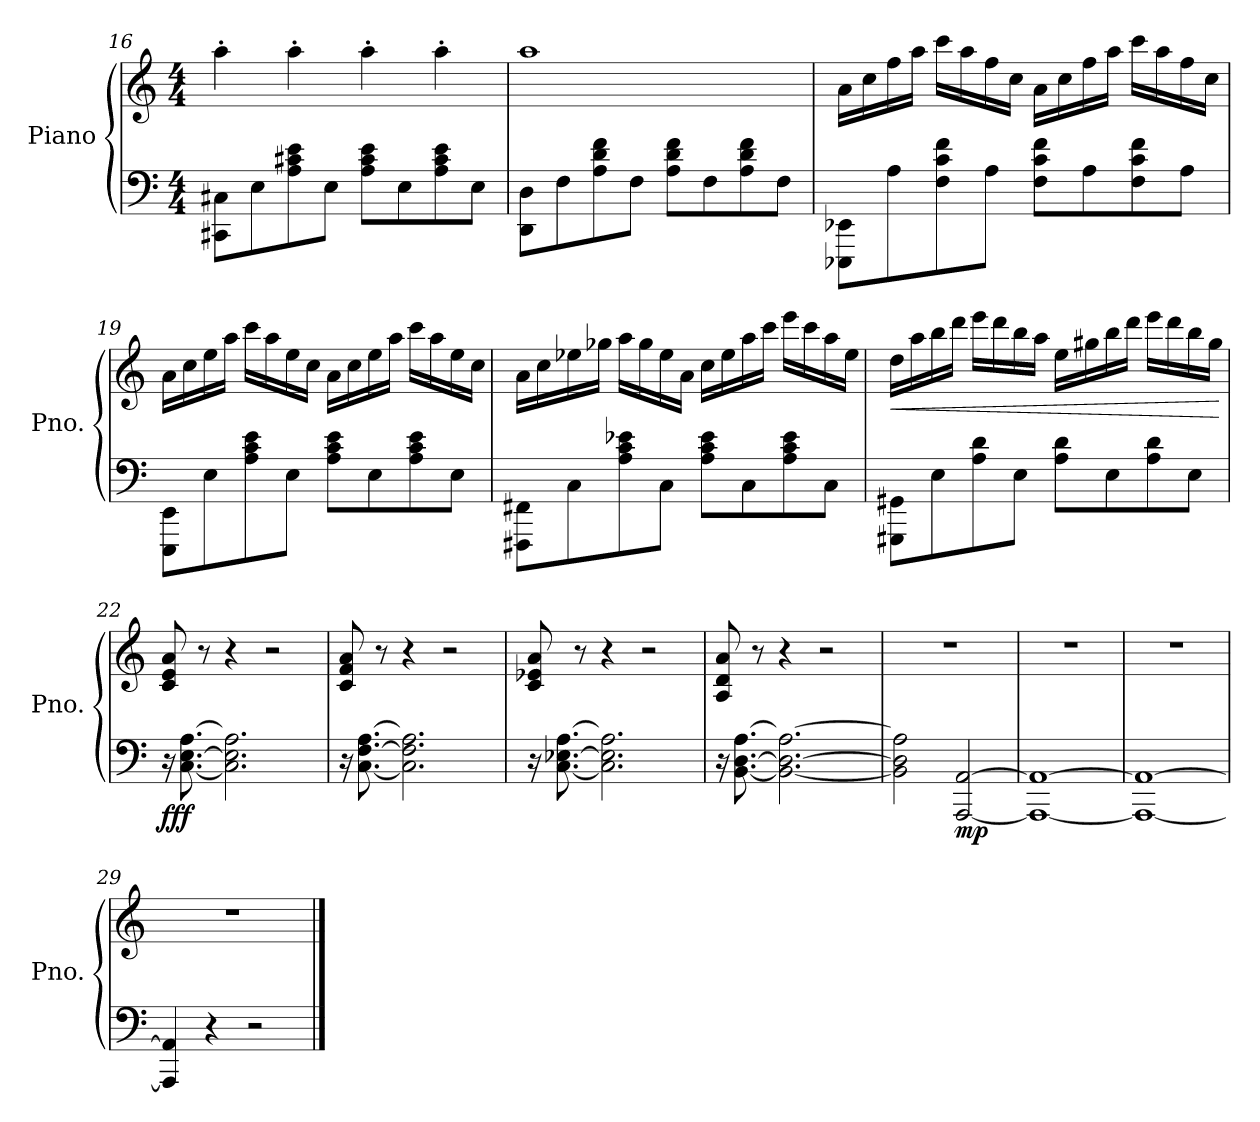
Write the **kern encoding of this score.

**kern	**kern	**dynam
*part1	*part1	*part1
*staff2	*staff1	*staff1/2
*I"Piano	*	*
*I'Pno.	*	*
*clefF4	*clefG2	*
*k[]	*k[]	*
*M4/4	*M4/4	*
=16	=16	=16
8CC#X\ 8C#X\L	4aa'\	.
8E\	.	.
8A\ 8c#X\ 8e\	4aa'\	.
8E\J	.	.
8A\ 8c#\ 8e\L	4aa'\	.
8E\	.	.
8A\ 8c#\ 8e\	4aa'\	.
8E\J	.	.
!!LO:LB:g=z
=17	=17	=17
8DD\ 8D\L	1aa	.
8F\	.	.
8A\ 8d\ 8f\	.	.
8F\J	.	.
8A\ 8d\ 8f\L	.	.
8F\	.	.
8A\ 8d\ 8f\	.	.
8F\J	.	.
=18	=18	=18
8EEE-X\ 8EE-X\L	16a\LL	.
.	16cc\	.
8A\	16ff\	.
.	16aa\JJ	.
8F\ 8c\ 8f\	16ccc\LL	.
.	16aa\	.
8A\J	16ff\	.
.	16cc\JJ	.
8F\ 8c\ 8f\L	16a\LL	.
.	16cc\	.
8A\	16ff\	.
.	16aa\JJ	.
8F\ 8c\ 8f\	16ccc\LL	.
.	16aa\	.
8A\J	16ff\	.
.	16cc\JJ	.
=19	=19	=19
8EEE\ 8EE\L	16a\LL	.
.	16cc\	.
8E\	16ee\	.
.	16aa\JJ	.
8A\ 8c\ 8e\	16ccc\LL	.
.	16aa\	.
8E\J	16ee\	.
.	16cc\JJ	.
8A\ 8c\ 8e\L	16a\LL	.
.	16cc\	.
8E\	16ee\	.
.	16aa\JJ	.
8A\ 8c\ 8e\	16ccc\LL	.
.	16aa\	.
8E\J	16ee\	.
.	16cc\JJ	.
!!LO:PB:g=z
=20	=20	=20
8FFF#X\ 8FF#X\L	16a\LL	.
.	16cc\	.
8C\	16ee-X\	.
.	16gg-X\JJ	.
8A\ 8c\ 8e-X\	16aa\LL	.
.	16gg-\	.
8C\J	16ee-\	.
.	16a\JJ	.
8A\ 8c\ 8e-\L	16cc\LL	.
.	16ee-\	.
8C\	16aa\	.
.	16ccc\JJ	.
8A\ 8c\ 8e-\	16eee\LL	.
.	16ccc\	.
8C\J	16aa\	.
.	16ee-\JJ	.
=21	=21	=21
!	!	!LO:HP:b
8GGG#X\ 8GG#X\L	16dd\LL	<
.	16aa\	.
8E\	16bb\	.
.	16ddd\JJ	.
8A\ 8d\	16eee\LL	.
.	16ddd\	.
8E\J	16bb\	.
.	16aa\JJ	.
8A\ 8d\L	16ee\LL	.
.	16gg#X\	.
8E\	16bb\	.
.	16ddd\JJ	.
8A\ 8d\	16eee\LL	.
.	16ddd\	.
8E\J	16bb\	.
.	16gg#\JJ	.
.	.	[
=22	=22	=22
!	!	!LO:DY:b=2
!	!	!LO:DY:n=1:b
16r	8c/ 8e/ 8a/	f ff
[8.C\ [8.E\ [8.A\	.	.
.	8r	.
2.C\] 2.E\] 2.A\]	4r	.
.	2r	.
!!LO:LB:g=z
=23	=23	=23
16r	8c/ 8f/ 8a/	.
[8.C\ [8.F\ [8.A\	.	.
.	8r	.
2.C\] 2.F\] 2.A\]	4r	.
.	2r	.
=24	=24	=24
16r	8c/ 8e-X/ 8a/	.
[8.C\ [8.E-X\ [8.A\	.	.
.	8r	.
2.C\] 2.E-\] 2.A\]	4r	.
.	2r	.
=25	=25	=25
16r	8A/ 8d/ 8a/	.
[8.BB\ [8.D\ [8.A\	.	.
.	8r	.
2.BB\_ 2.D\_ 2.A\_	4r	.
.	2r	.
=26	=26	=26
2BB\] 2D\] 2A\]	1r	.
!	!	!LO:DY:b=2
[2AAA/ [2AA/	.	mp
=27	=27	=27
1AAA_ 1AA_	1r	.
=28	=28	=28
1AAA_ 1AA_	1r	.
=29	=29	=29
4AAA/] 4AA/]	1r	.
4r	.	.
2r	.	.
==	==	==
*-	*-	*-
